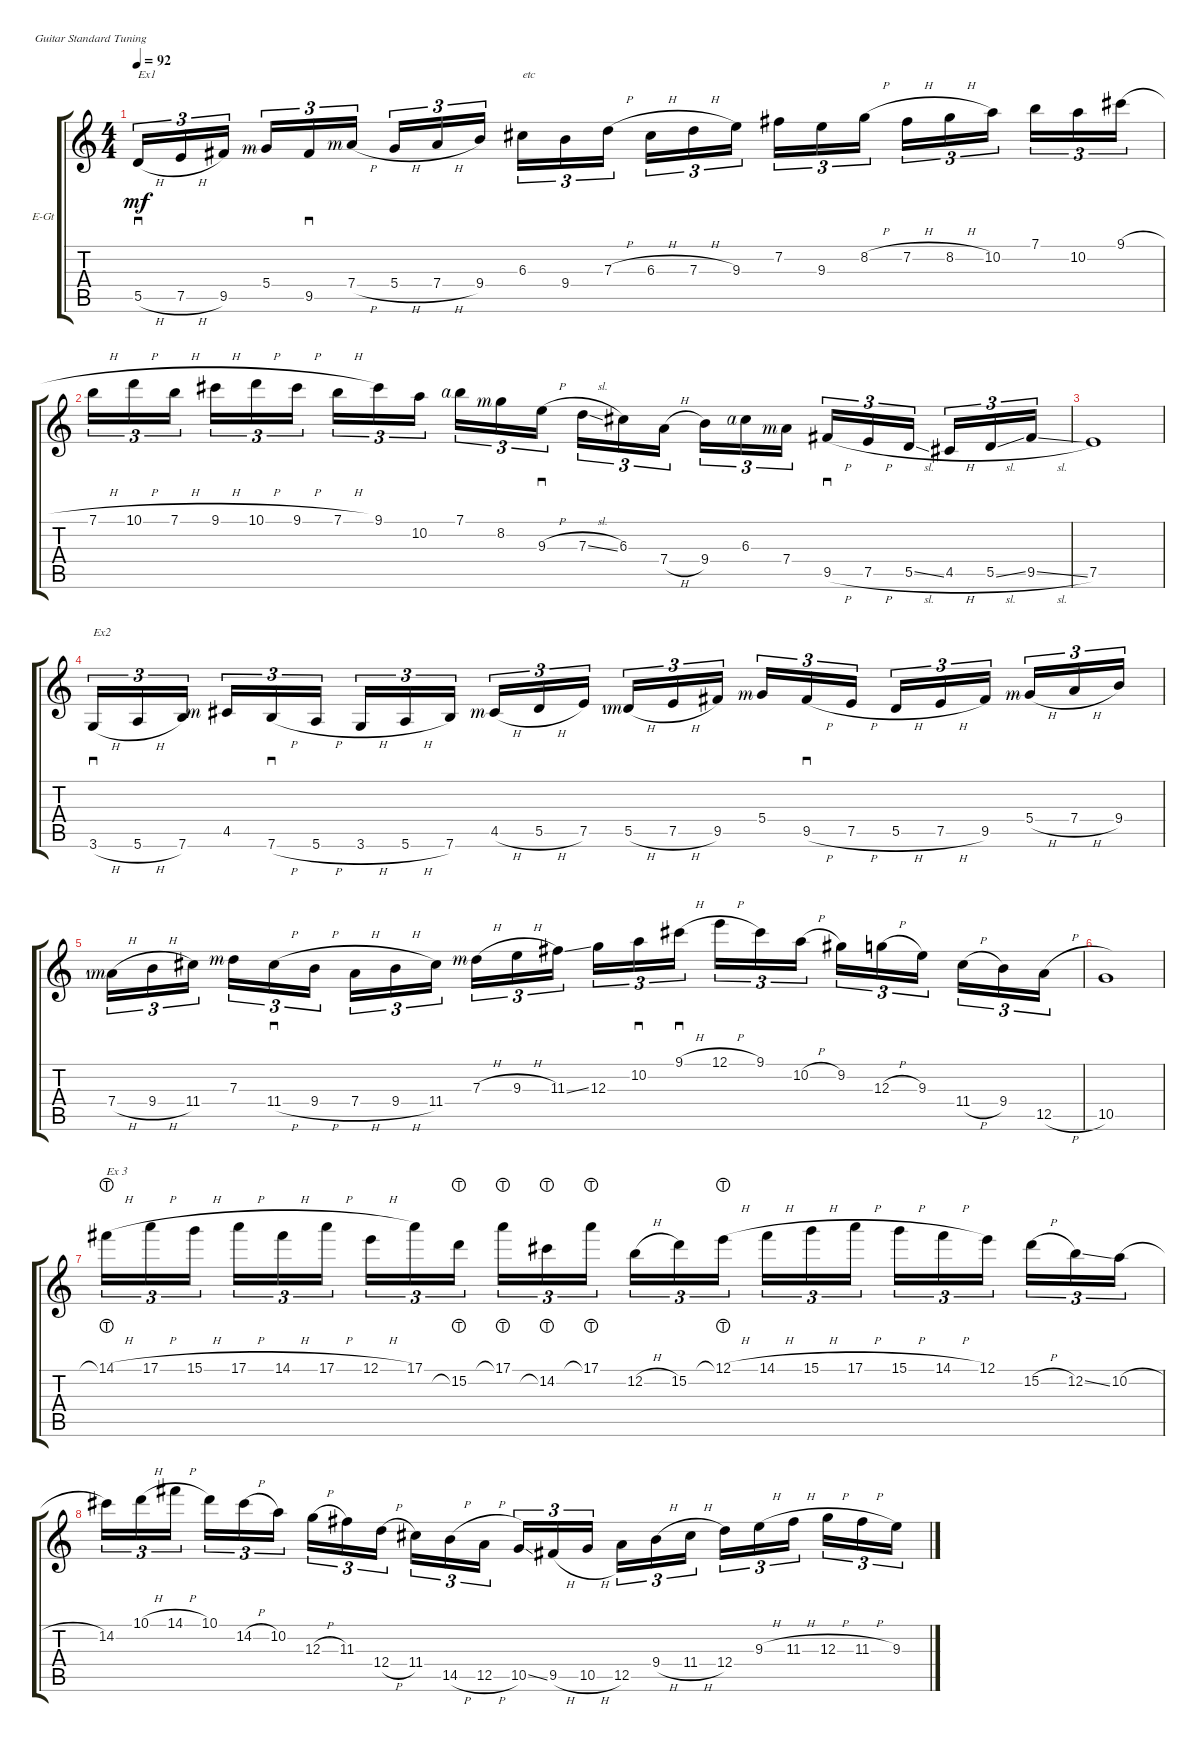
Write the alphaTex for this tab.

\defaultSystemsLayout 4
\bracketExtendMode groupsimilarinstruments
\firstSystemTrackNameOrientation horizontal
\otherSystemsTrackNameOrientation horizontal
\track ("Electric Guitar" "E-Gt") {instrument electricguitarclean}
\staff {score tabs}
\tuning (E4 B3 G3 D3 A2 E2)
\ts (4 4)
\tempo 92
\clef g2
\ks c
5.5{h}.16{sd tu (3 2) txt "Ex1" dy mf instrument electricguitarclean} 7.5{h}.16{tu (3 2)} 9.5.16{tu (3 2)} 5.4{rf 3}.16{tu (3 2)} 9.5.16{sd tu (3 2)} 7.4{h rf 3}.16{tu (3 2)} 5.4{h}.16{tu (3 2)} 7.4{h}.16{tu (3 2)} 9.4.16{tu (3 2)} 6.3.16{tu (3 2) txt "etc"} 9.4.16{tu (3 2)} 7.3{h}.16{tu (3 2)} 6.3{h}.16{tu (3 2)} 7.3{h}.16{tu (3 2)} 9.3.16{tu (3 2)} 7.2.16{tu (3 2)} 9.3.16{tu (3 2)} 8.2{h}.16{tu (3 2)} 7.2{h}.16{tu (3 2)} 8.2{h}.16{tu (3 2)} 10.2.16{tu (3 2)} 7.1.16{tu (3 2)} 10.2.16{tu (3 2)} 9.1{h}.16{tu (3 2)} |
7.1{h}.16{tu (3 2)} 10.1{h}.16{tu (3 2)} 7.1{h}.16{tu (3 2)} 9.1{h}.16{tu (3 2)} 10.1{h}.16{tu (3 2)} 9.1{h}.16{tu (3 2)} 7.1{h}.16{tu (3 2)} 9.1.16{tu (3 2)} 10.2.16{tu (3 2)} 7.1{rf 4}.16{tu (3 2)} 8.2{rf 3}.16{tu (3 2)} 9.3{h}.16{sd tu (3 2)} 7.3{sl}.16{tu (3 2)} 6.3.16{tu (3 2)} 7.4{h}.16{tu (3 2)} 9.4.16{tu (3 2)} 6.3{rf 4}.16{tu (3 2)} 7.4{rf 3}.16{tu (3 2)} 9.5{h}.16{sd tu (3 2)} 7.5{h}.16{tu (3 2)} 5.5{sl}.16{tu (3 2)} 4.5{h}.16{tu (3 2)} 5.5{sl}.16{tu (3 2)} 9.5{sl}.16{tu (3 2)} |
7.5.1 |
3.6{h}.16{sd tu (3 2) txt "Ex2"} 5.6{h}.16{tu (3 2)} 7.6.16{tu (3 2)} 4.5{rf 3}.16{tu (3 2)} 7.6{h}.16{sd tu (3 2)} 5.6{h}.16{tu (3 2)} 3.6{h}.16{tu (3 2)} 5.6{h}.16{tu (3 2)} 7.6.16{tu (3 2)} 4.5{h rf 3}.16{tu (3 2)} 5.5{h}.16{tu (3 2)} 7.5.16{tu (3 2)} 5.5{h lf 2 rf 3}.16{tu (3 2)} 7.5{h}.16{tu (3 2)} 9.5.16{tu (3 2)} 5.4{rf 3}.16{tu (3 2)} 9.5{h}.16{sd tu (3 2)} 7.5{h}.16{tu (3 2)} 5.5{h}.16{tu (3 2)} 7.5{h}.16{tu (3 2)} 9.5.16{tu (3 2)} 5.4{h rf 3}.16{tu (3 2)} 7.4{h}.16{tu (3 2)} 9.4.16{tu (3 2)} |
7.4{h lf 2 rf 3}.16{tu (3 2)} 9.4{h}.16{tu (3 2)} 11.4.16{tu (3 2)} 7.3{rf 3}.16{tu (3 2)} 11.4{h}.16{sd tu (3 2)} 9.4{h}.16{tu (3 2)} 7.4{h}.16{tu (3 2)} 9.4{h}.16{tu (3 2)} 11.4.16{tu (3 2)} 7.3{h rf 3}.16{tu (3 2)} 9.3{h}.16{tu (3 2)} 11.3{ss}.16{tu (3 2)} 12.3.16{tu (3 2)} 10.2.16{sd tu (3 2)} 9.1{h}.16{sd tu (3 2)} 12.1{h}.16{tu (3 2)} 9.1.16{tu (3 2)} 10.2{h}.16{tu (3 2)} 9.2.16{tu (3 2)} 12.3{h}.16{tu (3 2)} 9.3.16{tu (3 2)} 11.4{h}.16{tu (3 2)} 9.4.16{tu (3 2)} 12.5{h}.16{tu (3 2)} |
10.5.1 |
14.1{h lht}.16{tu (3 2) txt "Ex 3"} 17.1{h}.16{tu (3 2)} 15.1{h}.16{tu (3 2)} 17.1{h}.16{tu (3 2)} 14.1{h}.16{tu (3 2)} 17.1{h}.16{tu (3 2)} 12.1{h}.16{tu (3 2)} 17.1.16{tu (3 2)} 15.2{lht}.16{tu (3 2)} 17.1{lht}.16{tu (3 2)} 14.2{lht}.16{tu (3 2)} 17.1{lht}.16{tu (3 2)} 12.2{h}.16{tu (3 2)} 15.2.16{tu (3 2)} 12.1{h lht}.16{tu (3 2)} 14.1{h}.16{tu (3 2)} 15.1{h}.16{tu (3 2)} 17.1{h}.16{tu (3 2)} 15.1{h}.16{tu (3 2)} 14.1{h}.16{tu (3 2)} 12.1.16{tu (3 2)} 15.2{h}.16{tu (3 2)} 12.2{ss}.16{tu (3 2)} 10.2{h}.16{tu (3 2)} |
14.2.16{tu (3 2)} 10.1{h}.16{tu (3 2)} 14.1{h}.16{tu (3 2)} 10.1.16{tu (3 2)} 14.2{h}.16{tu (3 2)} 10.2.16{tu (3 2)} 12.3{h}.16{tu (3 2)} 11.3.16{tu (3 2)} 12.4{h}.16{tu (3 2)} 11.4.16{tu (3 2)} 14.5{h}.16{tu (3 2)} 12.5{h}.16{tu (3 2)} 10.5{ss}.16{tu (3 2)} 9.5{h}.16{tu (3 2)} 10.5{h}.16{tu (3 2)} 12.5.16{tu (3 2)} 9.4{h}.16{tu (3 2)} 11.4{h}.16{tu (3 2)} 12.4.16{tu (3 2)} 9.3{h}.16{tu (3 2)} 11.3{h}.16{tu (3 2)} 12.3{h}.16{tu (3 2)} 11.3{h}.16{tu (3 2)} 9.3{ss}.16{tu (3 2)}
